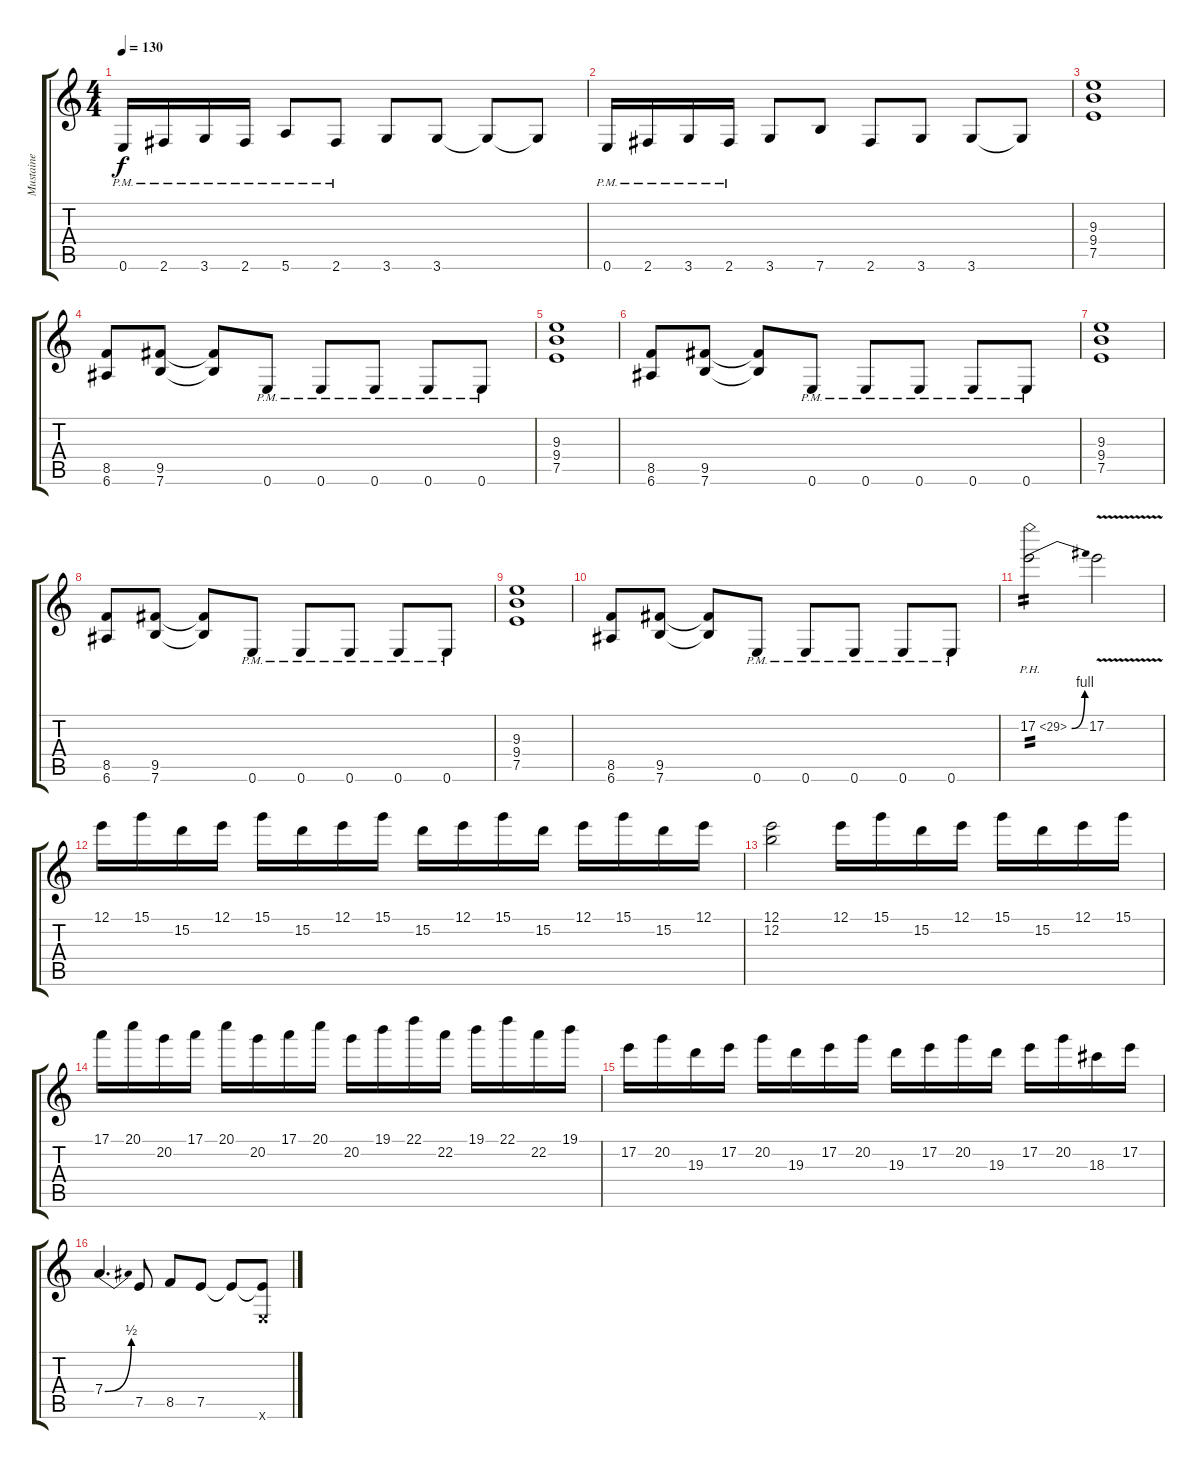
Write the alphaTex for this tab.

\track ("Mustaine" "Mustaine") {instrument distortionguitar}
\staff {score tabs}
\tuning (E4 B3 G3 D3 A2 E2) {hide}
\ts (4 4)
\tempo 130
\clef g2
\ks c
0.6{pm}.16{dy f} 2.6{pm}.16 3.6{pm}.16 2.6{pm}.16 5.6{pm}.8 2.6{pm}.8 3.6.8 3.6.8 3.6{t}.8 3.6{t}.8 |
0.6{pm}.16 2.6{pm}.16 3.6{pm}.16 2.6{pm}.16 3.6.8 7.6.8 2.6.8 3.6.8 3.6.8 3.6{t}.8 |
(9.3 9.4 7.5).1 |
(8.5 6.6).8 (9.5 7.6).8 (9.5{t} 7.6{t}).8 0.6{pm}.8 0.6{pm}.8 0.6{pm}.8 0.6{pm}.8 0.6{pm}.8 |
(9.3 9.4 7.5).1 |
(8.5 6.6).8 (9.5 7.6).8 (9.5{t} 7.6{t}).8 0.6{pm}.8 0.6{pm}.8 0.6{pm}.8 0.6{pm}.8 0.6{pm}.8 |
(9.3 9.4 7.5).1 |
(8.5 6.6).8 (9.5 7.6).8 (9.5{t} 7.6{t}).8 0.6{pm}.8 0.6{pm}.8 0.6{pm}.8 0.6{pm}.8 0.6{pm}.8 |
(9.3 9.4 7.5).1 |
(8.5 6.6).8 (9.5 7.6).8 (9.5{t} 7.6{t}).8 0.6{pm}.8 0.6{pm}.8 0.6{pm}.8 0.6{pm}.8 0.6{pm}.8 |
17.2{be (bend 0 0 60 4) ph 12}.2{tp 2} 17.2{v}.2 |
12.1.16 15.1.16 15.2.16 12.1.16 15.1.16 15.2.16 12.1.16 15.1.16 15.2.16 12.1.16 15.1.16 15.2.16 12.1.16 15.1.16 15.2.16 12.1.16 |
(12.1 12.2).2 12.1.16 15.1.16 15.2.16 12.1.16 15.1.16 15.2.16 12.1.16 15.1.16 |
17.1.16 20.1.16 20.2.16 17.1.16 20.1.16 20.2.16 17.1.16 20.1.16 20.2.16 19.1.16 22.1.16 22.2.16 19.1.16 22.1.16 22.2.16 19.1.16 |
17.2.16 20.2.16 19.3.16 17.2.16 20.2.16 19.3.16 17.2.16 20.2.16 19.3.16 17.2.16 20.2.16 19.3.16 17.2.16 20.2.16 18.3.16 17.2.16 |
7.4{be (bend 0 0 60 2)}.4{d} 7.5.8 8.5.8 7.5.8 7.5{t}.8 (7.5{t} 0.6{x}).8
